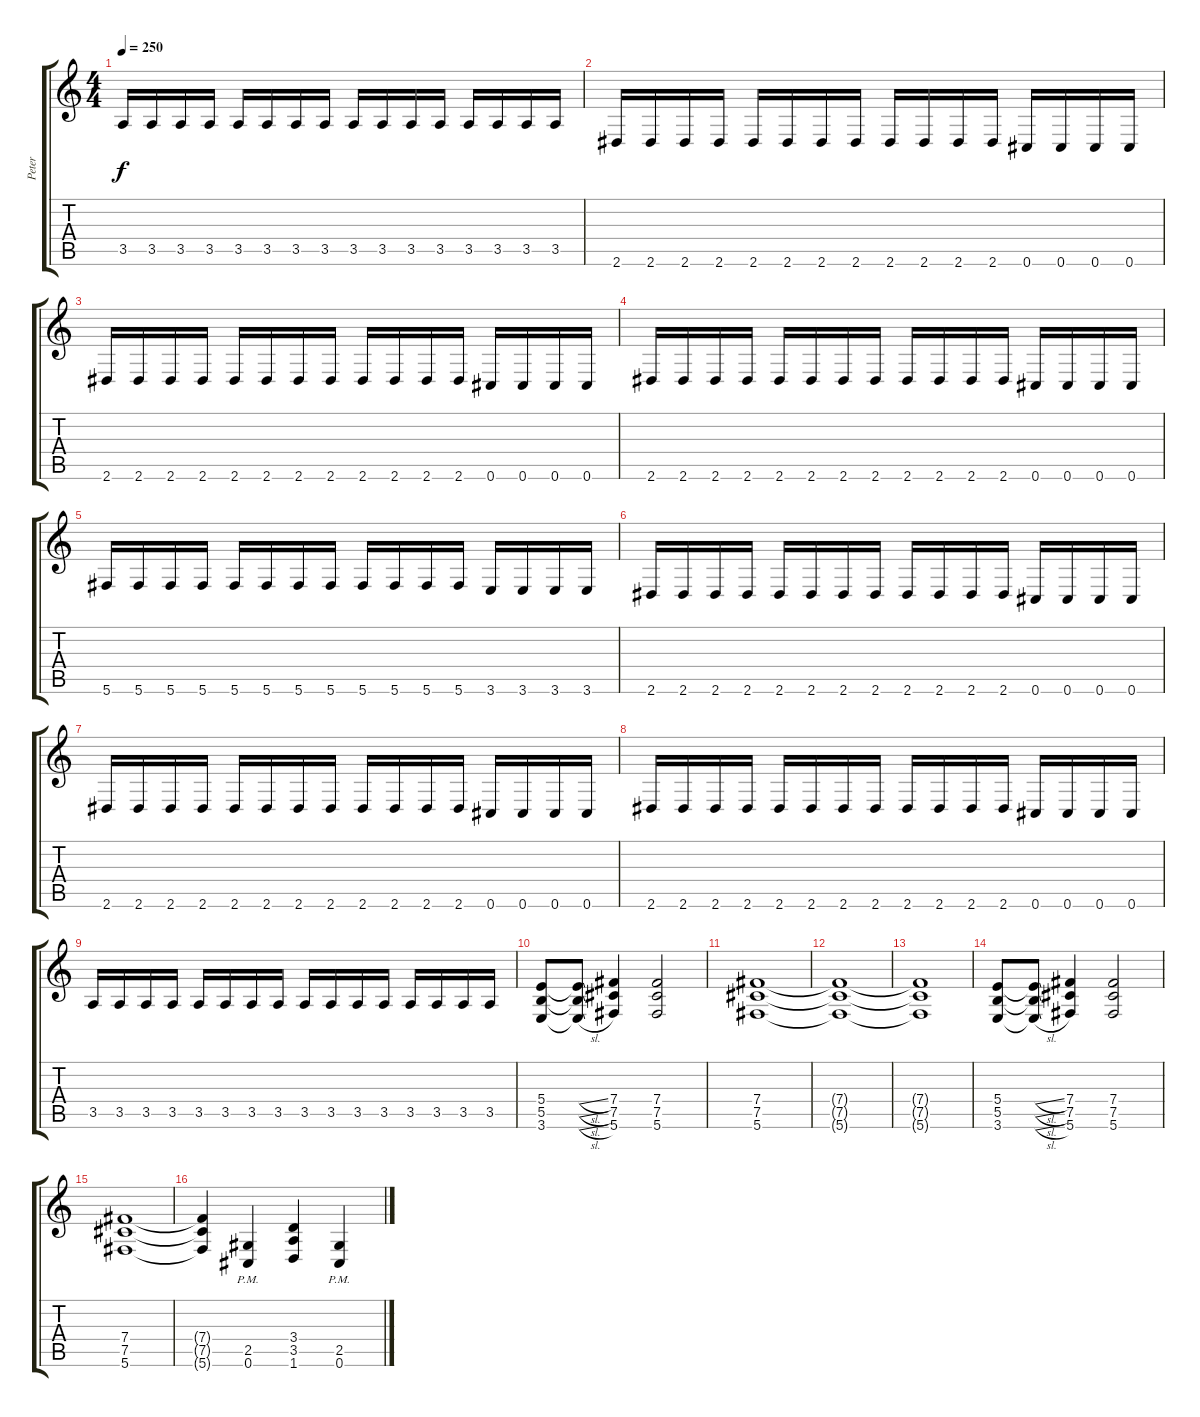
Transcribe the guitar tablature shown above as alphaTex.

\track ("Peter" "Peter") {instrument distortionguitar}
\staff {score tabs}
\tuning (Db4 Ab3 E3 B2 Gb2 Db2) {hide}
\ts (4 4)
\tempo 250
\clef g2
\ks c
3.5.16{dy f} 3.5.16 3.5.16 3.5.16 3.5.16 3.5.16 3.5.16 3.5.16 3.5.16 3.5.16 3.5.16 3.5.16 3.5.16 3.5.16 3.5.16 3.5.16 |
2.6.16 2.6.16 2.6.16 2.6.16 2.6.16 2.6.16 2.6.16 2.6.16 2.6.16 2.6.16 2.6.16 2.6.16 0.6.16 0.6.16 0.6.16 0.6.16 |
2.6.16 2.6.16 2.6.16 2.6.16 2.6.16 2.6.16 2.6.16 2.6.16 2.6.16 2.6.16 2.6.16 2.6.16 0.6.16 0.6.16 0.6.16 0.6.16 |
2.6.16 2.6.16 2.6.16 2.6.16 2.6.16 2.6.16 2.6.16 2.6.16 2.6.16 2.6.16 2.6.16 2.6.16 0.6.16 0.6.16 0.6.16 0.6.16 |
5.6.16 5.6.16 5.6.16 5.6.16 5.6.16 5.6.16 5.6.16 5.6.16 5.6.16 5.6.16 5.6.16 5.6.16 3.6.16 3.6.16 3.6.16 3.6.16 |
2.6.16 2.6.16 2.6.16 2.6.16 2.6.16 2.6.16 2.6.16 2.6.16 2.6.16 2.6.16 2.6.16 2.6.16 0.6.16 0.6.16 0.6.16 0.6.16 |
2.6.16 2.6.16 2.6.16 2.6.16 2.6.16 2.6.16 2.6.16 2.6.16 2.6.16 2.6.16 2.6.16 2.6.16 0.6.16 0.6.16 0.6.16 0.6.16 |
2.6.16 2.6.16 2.6.16 2.6.16 2.6.16 2.6.16 2.6.16 2.6.16 2.6.16 2.6.16 2.6.16 2.6.16 0.6.16 0.6.16 0.6.16 0.6.16 |
3.5.16 3.5.16 3.5.16 3.5.16 3.5.16 3.5.16 3.5.16 3.5.16 3.5.16 3.5.16 3.5.16 3.5.16 3.5.16 3.5.16 3.5.16 3.5.16 |
(5.4 5.5 3.6).8 (5.4{sl t} 5.5{sl t} 3.6{sl t}).8 (7.4 7.5 5.6).4 (7.4 7.5 5.6).2 |
(7.4 7.5 5.6).1 |
(7.4{t} 7.5{t} 5.6{t}).1 |
(7.4{t} 7.5{t} 5.6{t}).1 |
(5.4 5.5 3.6).8 (5.4{sl t} 5.5{sl t} 3.6{sl t}).8 (7.4 7.5 5.6).4 (7.4 7.5 5.6).2 |
(7.4 7.5 5.6).1 |
(7.4{t} 7.5{t} 5.6{t}).4 (2.5{pm} 0.6{pm}).4 (3.4 3.5 1.6).4 (2.5{pm} 0.6{pm}).4
